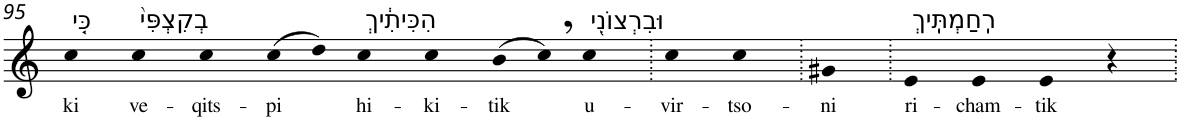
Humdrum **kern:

**kern	**text
*part1	*part1
*staff1	*staff1
*I"Piano	*
*I'Pno	*
!!LO:PB:g=z
*clefG2	*
*k[]	*
=95	=95
!LO:TX:a:t=כִּ֤י	!
!	!LO:LY:b
4cc	ki
!LO:TX:a:t=בְקִצְפִּי֙	!
!	!LO:LY:b
4cc	ve-
!	!LO:LY:b
4cc	-qits-
!	!LO:LY:b
(8cc	-pi
8dd)	.
!LO:TX:a:t=הִכִּיתִ֔יךְ	!
!	!LO:LY:b
4cc	hi-
!	!LO:LY:b
4cc	-ki-
!	!LO:LY:b
(8b	-tik
8cc,)	.
!LO:TX:a:t=וּבִרְצוֹנִ֖י	!
!	!LO:LY:b
4cc	u-
=96.	=96.
!	!LO:LY:b
4cc	-vir-
!	!LO:LY:b
4cc	-tso-
=97.	=97.
!	!LO:LY:b
4g#X	-ni
=98.	=98.
!LO:TX:a:t=רִֽחַמְתִּֽיךְ	!
!	!LO:LY:b
4e	ri-
!	!LO:LY:b
4e	-cham-
!	!LO:LY:b
4e	-tik
4r	.
=.	=.
*-	*-
